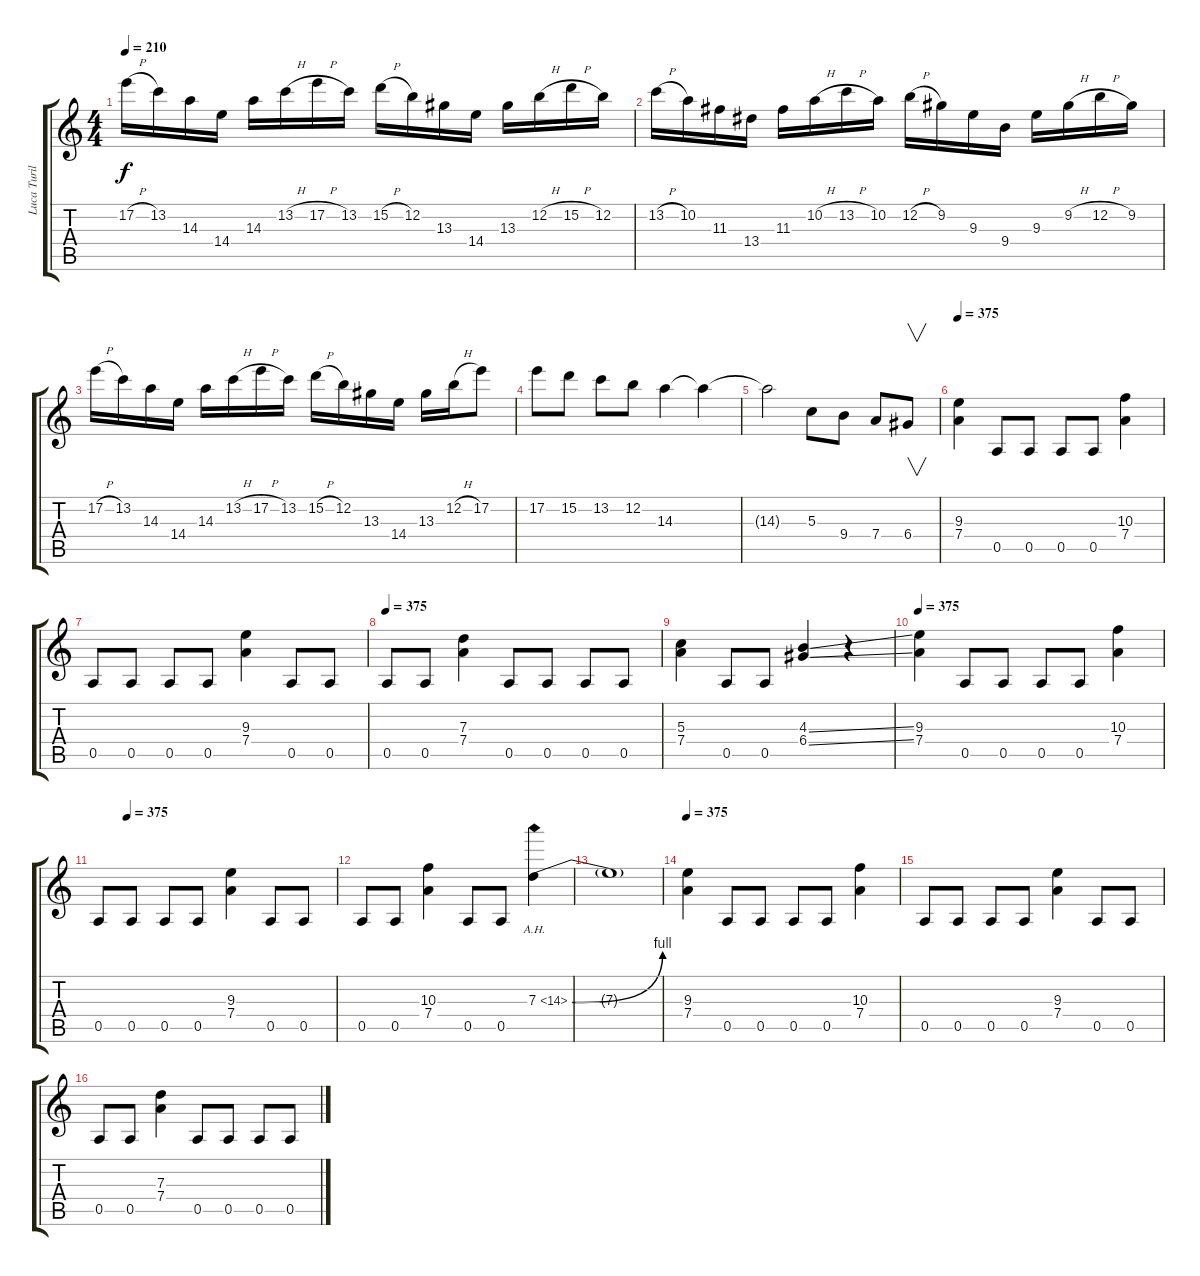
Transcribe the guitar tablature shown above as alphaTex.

\track ("Luca Turilli" "Luca Turil") {instrument overdrivenguitar}
\staff {score tabs}
\tuning (E4 B3 G3 D3 A2 E2) {hide}
\ts (4 4)
\tempo 210
\clef g2
\ks c
17.2{h}.16{dy f} 13.2.16 14.3.16 14.4.16 14.3.16 13.2{h}.16 17.2{h}.16 13.2.16 15.2{h}.16 12.2.16 13.3.16 14.4.16 13.3.16 12.2{h}.16 15.2{h}.16 12.2.16 |
13.2{h}.16 10.2.16 11.3.16 13.4.16 11.3.16 10.2{h}.16 13.2{h}.16 10.2.16 12.2{h}.16 9.2.16 9.3.16 9.4.16 9.3.16 9.2{h}.16 12.2{h}.16 9.2.16 |
17.2{h}.16 13.2.16 14.3.16 14.4.16 14.3.16 13.2{h}.16 17.2{h}.16 13.2.16 15.2{h}.16 12.2.16 13.3.16 14.4.16 13.3.16 12.2{h}.16 17.2.8 |
17.2.8 15.2.8 13.2.8 12.2.8 14.3.4 14.3{t}.4 |
14.3{t}.2 5.3.8 9.4.8 7.4.8 6.4.8{v} |
\tempo 375
(9.3 7.4).4 0.5.8 0.5.8 0.5.8 0.5.8 (10.3 7.4).4 |
0.5.8 0.5.8 0.5.8 0.5.8 (9.3 7.4).4 0.5.8 0.5.8 |
\tempo 375
0.5.8 0.5.8 (7.3 7.4).4 0.5.8 0.5.8 0.5.8 0.5.8 |
(5.3 7.4).4 0.5.8 0.5.8 (4.3{ss} 6.4{ss}).4 r.4 |
\tempo 375
(9.3 7.4).4 0.5.8 0.5.8 0.5.8 0.5.8 (10.3 7.4).4 |
\tempo (375 0.125)
0.5.8 0.5.8 0.5.8 0.5.8 (9.3 7.4).4 0.5.8 0.5.8 |
0.5.8 0.5.8 (10.3 7.4).4 0.5.8 0.5.8 7.3{be (bend 0 0 60 4) ah 7}.4 |
7.3{t}.1 |
\tempo 375
(9.3 7.4).4 0.5.8 0.5.8 0.5.8 0.5.8 (10.3 7.4).4 |
0.5.8 0.5.8 0.5.8 0.5.8 (9.3 7.4).4 0.5.8 0.5.8 |
0.5.8 0.5.8 (7.3 7.4).4 0.5.8 0.5.8 0.5.8 0.5.8
